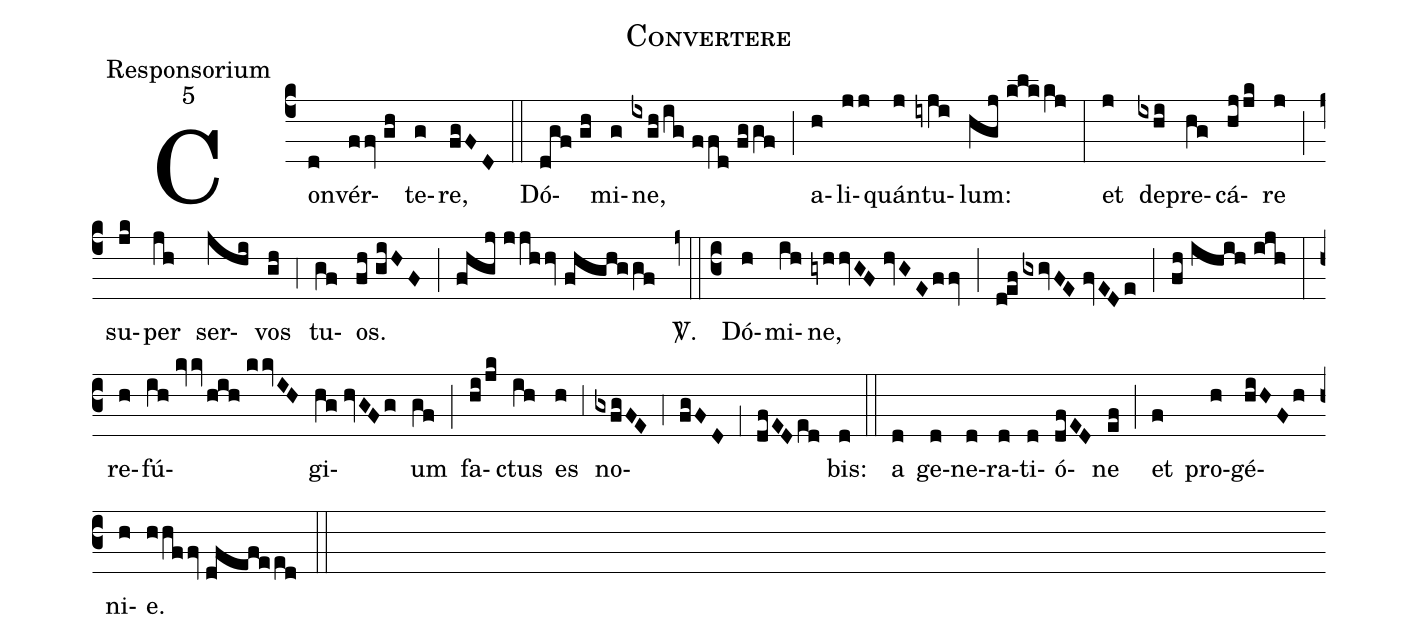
name:Convertere;
office-part:Responsorium;
mode:5;
%%
(c4) Con(d)vér(ffv//gh)te(g)re,(fgFD) (::)
Dó(dgf//gh)mi(g)ne,(ixgh/ig//ffd//fggf) (;) a(h)li(jj)quán(j)tu(iyji)lum:(hgj//klkkj) (:)
et(j) de(ixhi)pre(hg)cá(hjjk)re(j) (;) su(jk)per(jh) ser(jhi)vos(gh) (,4) tu(gf)os.(fh//giHF) (;) (fhgj//jjhhv//fhghggf)
<sp>V/</sp>.(z0::c3) Dó(h)mi(ih)ne,(gyhhvGF//hvGE/ffv) (;) (d!ef/gxgvFE//fvEDe) (;) (fh//ihih//ijh) (:)
re(h)fú(ih//kvv/hih//kkvIH)gi(hg//hvGFg)um(gf) (;) fa(hi/jk)ctus(ih) es(h) (,3) no(gxfgFE)(,4)(fgFD)(,1)(dfED/ed)bis:(d) (::)
a(d) ge(d)ne(d)ra(d)ti(d)ó(dfED)ne(ef) (;) et(f) pro(h)gé(hiHFh)ni(h)e.(hhffv//dfefeed) (::)
